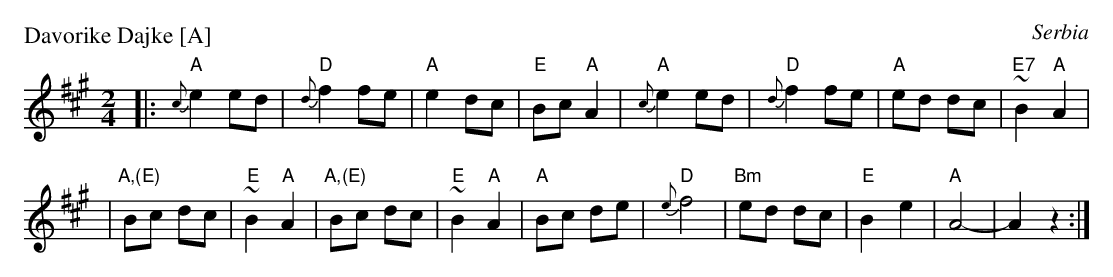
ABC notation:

X:1
P: Davorike Dajke [A]
O: Serbia
M: 2/4
L: 1/8
K: A
|: "A"{c}e2 ed | "D"{d}f2 fe | "A"e2 dc | "E"Bc "A"A2 \
| "A"{c}e2 ed | "D"{d}f2 fe | "A"ed dc | "E7"~B2 "A"A2 |
| "A,(E)"Bc dc | "E"~B2 "A"A2 | "A,(E)"Bc dc | "E"~B2 "A"A2 \
| "A"Bc de | "D"{e}f4 | "Bm"ed dc | "E"B2 e2 | "A"A4- | A2 z2 :|
